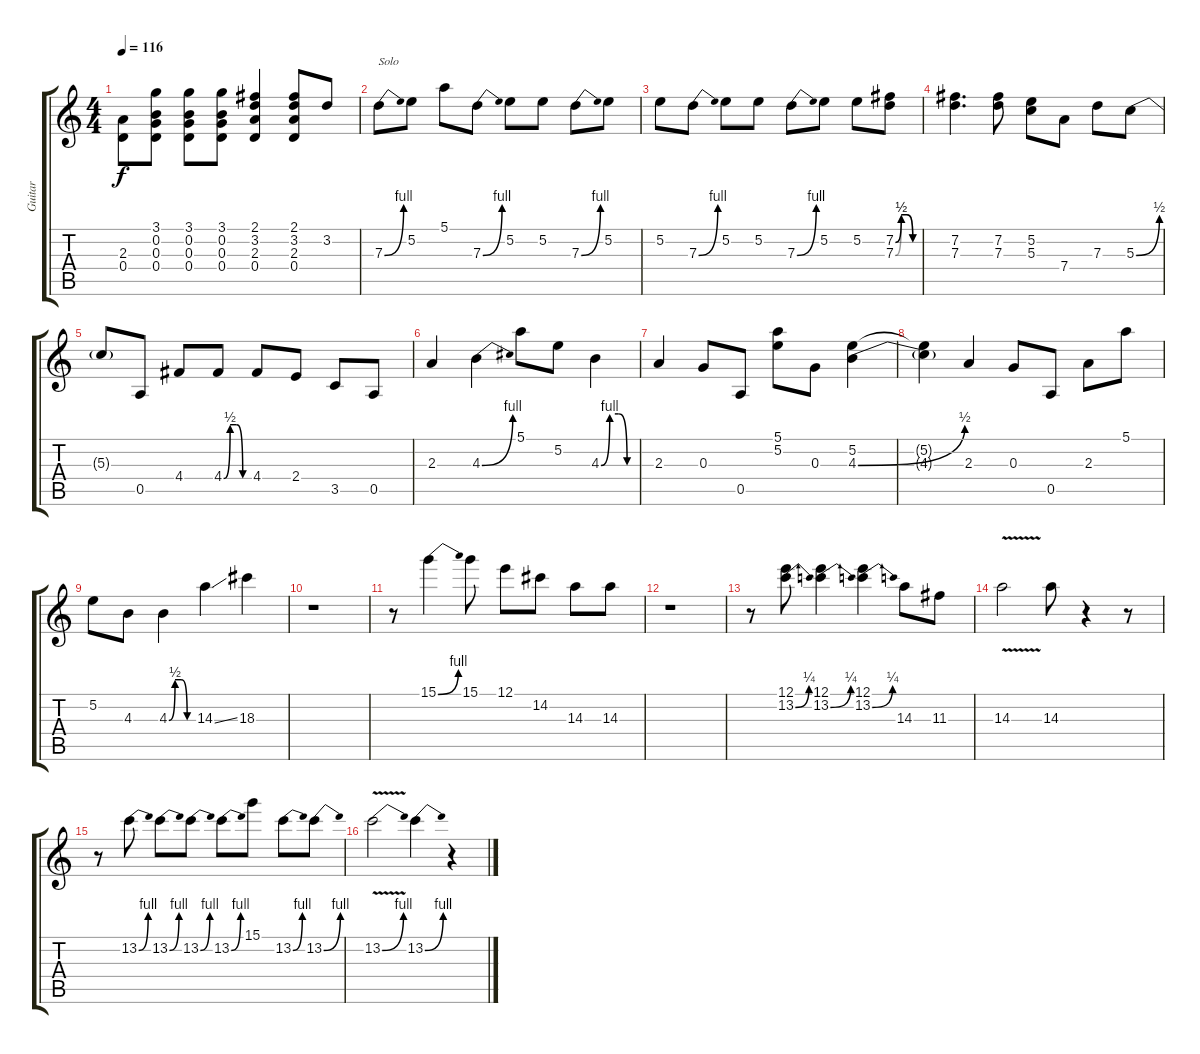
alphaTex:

\track ("Guitar" "Guitar") {instrument overdrivenguitar}
\staff {score tabs}
\tuning (E4 B3 G3 D3 A2 E2) {hide}
\ts (4 4)
\tempo 116
\clef g2
\ks c
(2.3 0.4).8{dy f} (3.1 0.2 0.3 0.4).8 (3.1 0.2 0.3 0.4).8 (3.1 0.2 0.3 0.4).8 (2.1 3.2 2.3 0.4).4 (2.1 3.2 2.3 0.4).8 3.2.8 |
7.3{be (bend 0 0 60 4)}.8{txt "Solo"} 5.2.8 5.1.8 7.3{be (bend 0 0 60 4)}.8 5.2.8 5.2.8 7.3{be (bend 0 0 60 4)}.8 5.2.8 |
5.2.8 7.3{be (bend 0 0 60 4)}.8 5.2.8 5.2.8 7.3{be (bend 0 0 60 4)}.8 5.2.8 5.2.8 (7.2{be (custom 0 0 15 2 30 2 45 0 60 0)} 7.3{be (custom 0 0 15 2 30 2 45 0 60 0)}).8 |
(7.2 7.3).4{d} (7.2 7.3).8 (5.2 5.3).8 7.4.8 7.3.8 5.3{be (bend 0 0 60 2)}.8 |
5.3{t}.8 0.5.8 4.4.8 4.4{be (custom 0 0 15 2 30 2 45 0 60 0)}.8 4.4.8 2.4.8 3.5.8 0.5.8 |
2.3.4 4.3{be (bend 0 0 60 4)}.4 5.1.8 5.2.8 4.3{be (custom 0 0 15 4 30 4 45 0 60 0)}.4 |
2.3.4 0.3.8 0.5.8 (5.1 5.2).8 0.3.8 (5.2 4.3{be (bend 0 0 60 2)}).4 |
(5.2{t} 4.3{t}).4 2.3.4 0.3.8 0.5.8 2.3.8 5.1.8 |
5.2.8 4.3.8 4.3{be (custom 0 0 15 2 30 2 45 0 60 0)}.4 14.3{ss}.4 18.3.4 |
r.1 |
r.8 15.1{be (bend 0 0 60 4)}.4 15.1.8 12.1.8 14.2.8 14.3.8 14.3.8 |
r.1 |
r.8 (12.1 13.2{be (bend 0 0 60 1)}).8 (12.1 13.2{be (bend 0 0 60 1)}).4 (12.1 13.2{be (bend 0 0 60 1)}).4 14.3.8 11.3.8 |
14.3{v}.2 14.3.8 r.4 r.8 |
r.8 13.2{be (bend 0 0 60 4)}.8 13.2{be (bend 0 0 60 4)}.8 13.2{be (bend 0 0 60 4)}.8 13.2{be (bend 0 0 60 4)}.8 15.1.8 13.2{be (bend 0 0 60 4)}.8 13.2{be (bend 0 0 60 4)}.8 |
13.2{be (bend 0 0 60 4) v}.2 13.2{be (bend 0 0 60 4)}.4 r.4
